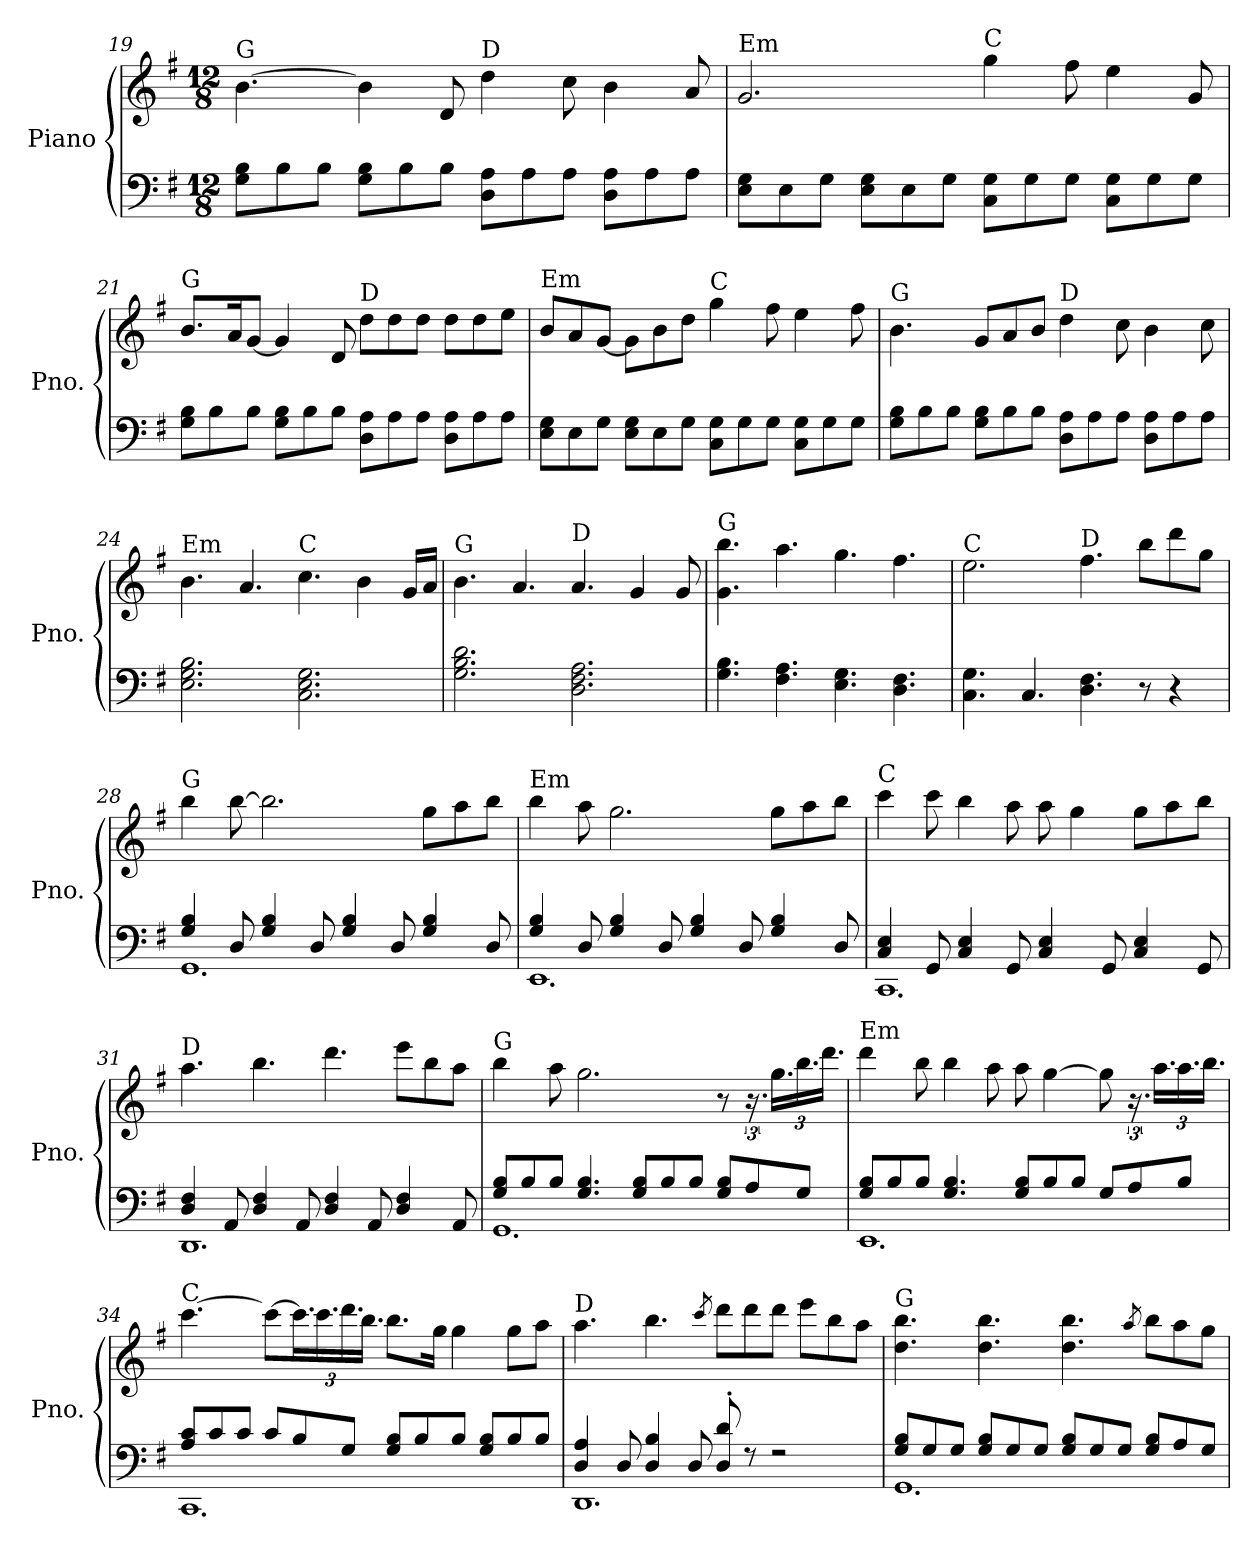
**kern	**kern
*part1	*part1
*staff2	*staff1
*I"Piano	*
*I'Pno.	*
*clefF4	*clefG2
*k[f#]	*k[f#]
*M12/8	*M12/8
=19	=19
!	!LO:TX:a:t=G
8G\ 8B\L	[4.b\
8B\	.
8B\J	.
8G\ 8B\L	4b\]
8B\	.
8B\J	8d/
!	!LO:TX:a:t=D
8D\ 8A\L	4dd\
8A\	.
8A\J	8cc\
8D\ 8A\L	4b\
8A\	.
8A\J	8a/
=20	=20
!	!LO:TX:a:t=Em
8E\ 8G\L	2.g/
8E\	.
8G\J	.
8E\ 8G\L	.
8E\	.
8G\J	.
!	!LO:TX:a:t=C
8C\ 8G\L	4gg\
8G\	.
8G\J	8ff#\
8C\ 8G\L	4ee\
8G\	.
8G\J	8g/
!!LO:LB:g=z
=21	=21
!	!LO:TX:a:t=G
8G\ 8B\L	8.b/L
8B\	.
.	16a/K
8B\J	[8g/J
8G\ 8B\L	4g/]
8B\	.
8B\J	8d/
!	!LO:TX:a:t=D
8D\ 8A\L	8dd\L
8A\	8dd\
8A\J	8dd\J
8D\ 8A\L	8dd\L
8A\	8dd\
8A\J	8ee\J
=22	=22
!	!LO:TX:a:t=Em
8E\ 8G\L	8b/L
8E\	8a/
8G\J	[8g/J
8E\ 8G\L	8g\L]
8E\	8b\
8G\J	8dd\J
!	!LO:TX:a:t=C
8C\ 8G\L	4gg\
8G\	.
8G\J	8ff#\
8C\ 8G\L	4ee\
8G\	.
8G\J	8ff#\
=23	=23
!	!LO:TX:a:t=G
8G\ 8B\L	4.b\
8B\	.
8B\J	.
8G\ 8B\L	8g/L
8B\	8a/
8B\J	8b/J
!	!LO:TX:a:t=D
8D\ 8A\L	4dd\
8A\	.
8A\J	8cc\
8D\ 8A\L	4b\
8A\	.
8A\J	8cc\
=24	=24
!	!LO:TX:a:t=Em
2.E\ 2.G\ 2.B\	4.b\
.	4.a/
!	!LO:TX:a:t=C
2.C\ 2.E\ 2.G\	4.cc\
.	4b\
.	16g/LL
.	16a/JJ
!!LO:LB:g=z
=25	=25
!	!LO:TX:a:t=G
2.G\ 2.B\ 2.d\	4.b\
.	4.a/
!	!LO:TX:a:t=D
2.D\ 2.F#\ 2.A\	4.a/
.	4g/
.	8g/
=26	=26
!	!LO:TX:a:t=G
4.G\ 4.B\	4.g\ 4.bb\
4.F#\ 4.A\	4.aa\
4.E\ 4.G\	4.gg\
4.D\ 4.F#\	4.ff#\
=27	=27
!	!LO:TX:a:t=C
4.C\ 4.G\	2.ee\
4.C/	.
!	!LO:TX:a:t=D
4.D\ 4.F#\	4.ff#\
8r	8bb\L
4r	8ddd\
.	8gg\J
=28	=28
*^	*
!	!	!LO:TX:a:t=G
4G/ 4B/	1.GG	4bb\
8D/	.	[8bb\
4G/ 4B/	.	2.bb\]
8D/	.	.
4G/ 4B/	.	.
8D/	.	.
4G/ 4B/	.	8gg\L
.	.	8aa\
8D/	.	8bb\J
!!LO:LB:g=z
=29	=29	=29
!	!	!LO:TX:a:t=Em
4G/ 4B/	1.EE	4bb\
8D/	.	8aa\
4G/ 4B/	.	2.gg\
8D/	.	.
4G/ 4B/	.	.
8D/	.	.
4G/ 4B/	.	8gg\L
.	.	8aa\
8D/	.	8bb\J
=30	=30	=30
!	!	!LO:TX:a:t=C
4C/ 4E/	1.CC	4ccc\
8GG/	.	8ccc\
4C/ 4E/	.	4bb\
8GG/	.	8aa\
4C/ 4E/	.	8aa\
.	.	4gg\
8GG/	.	.
4C/ 4E/	.	8gg\L
.	.	8aa\
8GG/	.	8bb\J
=31	=31	=31
!	!	!LO:TX:a:t=D
4D/ 4F#/	1.DD	4.aa\
8AA/	.	.
4D/ 4F#/	.	4.bb\
8AA/	.	.
4D/ 4F#/	.	4.ddd\
8AA/	.	.
4D/ 4F#/	.	8eee\L
.	.	8bb\
8AA/	.	8aa\J
!!LO:LB:g=z
=32	=32	=32
!	!	!LO:TX:a:t=G
8G/ 8B/L	1.GG	4bb\
8B/	.	.
8B/J	.	8aa\
4.G/ 4.B/	.	2.gg\
8G/ 8B/L	.	.
8B/	.	.
8B/J	.	.
8G/ 8B/L	.	8r
8A/	.	24.r
.	.	24.gg\LL
8G/J	.	24.bb\
.	.	24.ddd\JJ
=33	=33	=33
!	!	!LO:TX:a:t=Em
8G/ 8B/L	1.EE	4ddd\
8B/	.	.
8B/J	.	8bb\
4.G/ 4.B/	.	4bb\
.	.	8aa\
8G/ 8B/L	.	8aa\
8B/	.	[4gg\
8B/J	.	.
8G/L	.	8gg\]
8A/	.	24.r
.	.	24.aa\LL
8B/J	.	24.aa\
.	.	24.bb\JJ
!!LO:LB:g=z
=34	=34	=34
!	!	!LO:TX:a:t=C
8A/ 8c/L	1.CC	[4.ccc\
8c/	.	.
8c/J	.	.
8c/L	.	8ccc\L_
*	*	*Xbrackettup
8B/	.	24.ccc\L]
.	.	24.ccc\
8G/J	.	24.ddd\
.	.	24.bb\JJ
8G/ 8B/L	.	8.bb\L
8B/	.	.
.	.	16gg\Jk
8B/J	.	4gg\
8G/ 8B/L	.	.
8B/	.	8gg\L
8B/J	.	8aa\J
=35	=35	=35
!	!	!LO:TX:a:t=D
4D/ 4A/	1.DD	4.aa\
8D/	.	.
4D/ 4B/	.	4.bb\
8D/	.	.
.	.	8qccc/
8D/' 8d/'	.	8ddd\L
8r	.	8ddd\
2r	.	8ddd\J
.	.	8eee\L
.	.	8bb\
.	.	8aa\J
!!LO:PB:g=z
=36	=36	=36
!	!	!LO:TX:a:t=G
8G/ 8B/L	1.GG	4.dd\ 4.bb\
8G/	.	.
8G/J	.	.
8G/ 8B/L	.	4.dd\ 4.bb\
8G/	.	.
8G/J	.	.
8G/ 8B/L	.	4.dd\ 4.bb\
8G/	.	.
8G/J	.	.
.	.	8qaa/
8G/ 8B/L	.	8bb\L
8A/	.	8aa\
8G/J	.	8gg\J
*v	*v	*
=	=
*-	*-
